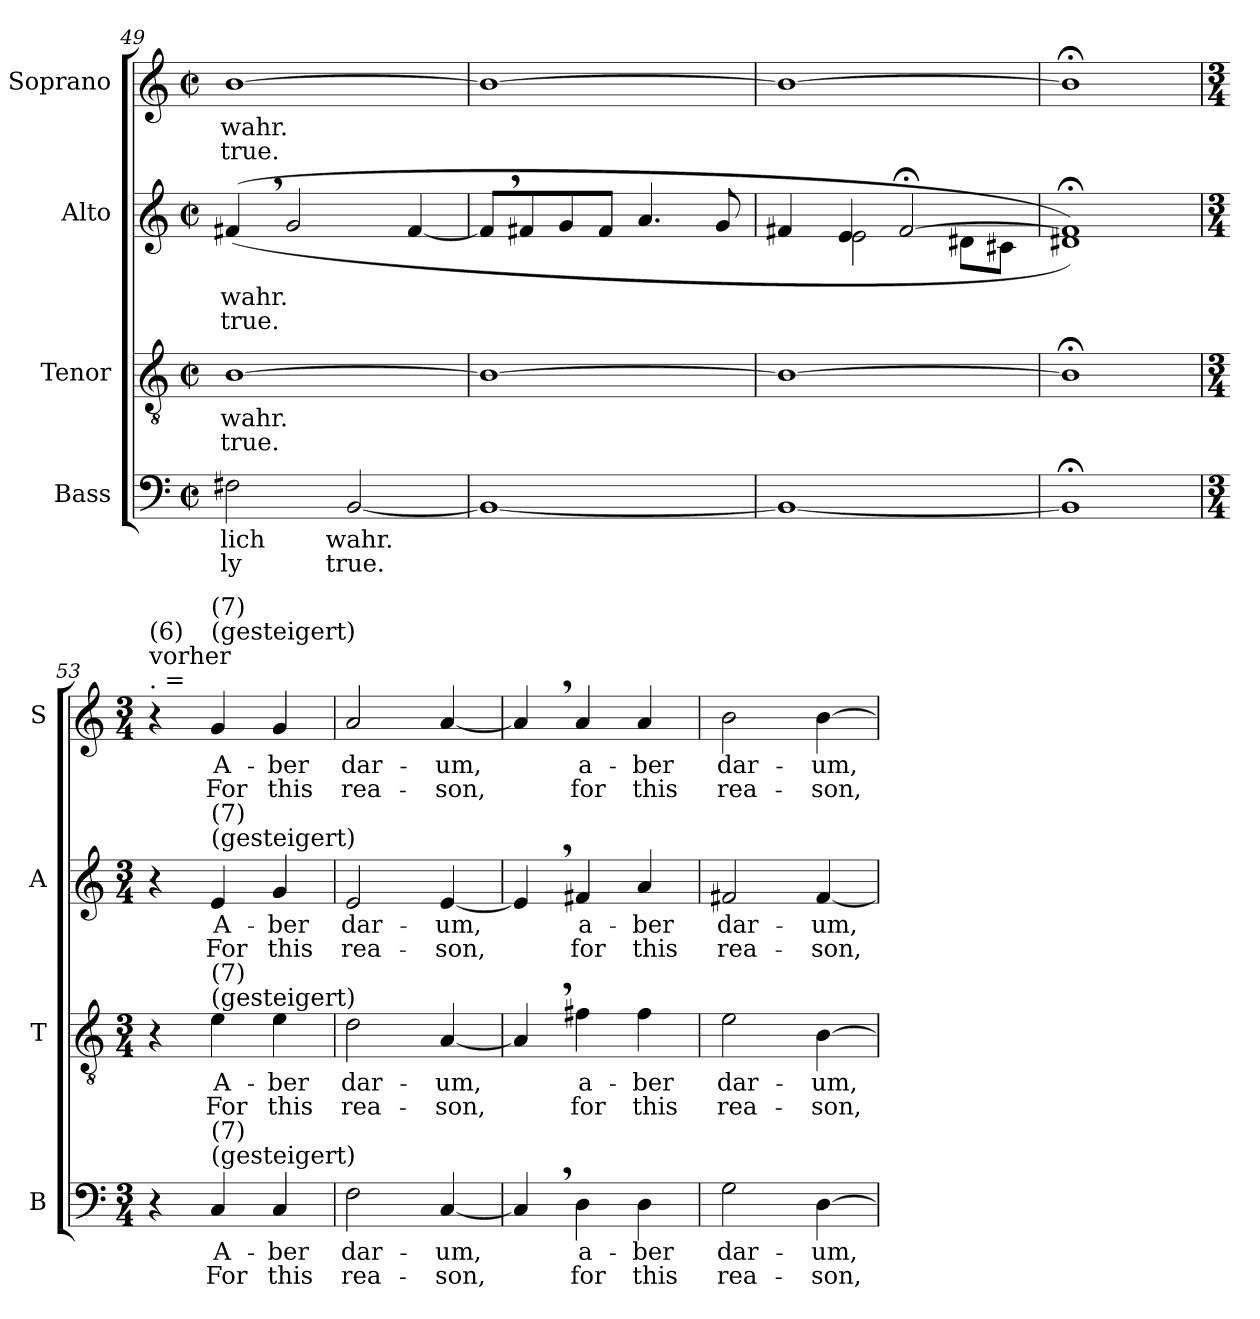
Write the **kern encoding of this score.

**kern	**text	**text	**kern	**text	**text	**kern	**text	**text	**kern	**text	**text
*part4	*part4	*part4	*part3	*part3	*part3	*part2	*part2	*part2	*part1	*part1	*part1
*staff4	*staff4	*staff4	*staff3	*staff3	*staff3	*staff2	*staff2	*staff2	*staff1	*staff1	*staff1
*I"Bass	*	*	*I"Tenor	*	*	*I"Alto	*	*	*I"Soprano	*	*
*I'B	*	*	*I'T	*	*	*I'A	*	*	*I'S	*	*
!!LO:PB:g=z
*clefF4	*	*	*clefGv2	*	*	*clefG2	*	*	*clefG2	*	*
*k[]	*	*	*k[]	*	*	*k[]	*	*	*k[]	*	*
*C:	*	*	*C:	*	*	*C:	*	*	*C:	*	*
*M2/2	*	*	*M2/2	*	*	*M2/2	*	*	*M2/2	*	*
*met(c|)	*	*	*met(c|)	*	*	*met(c|)	*	*	*met(c|)	*	*
=49	=49	=49	=49	=49	=49	=49	=49	=49	=49	=49	=49
!	!LO:LY:b	!LO:LY:b	!	!	!	!	!	!	!	!	!
!	!	!	!	!LO:LY:b	!LO:LY:b	!	!	!	!	!	!
!	!	!	!	!	!	!	!LO:LY:b	!LO:LY:b	!	!	!
!	!	!	!	!	!	!	!	!	!	!LO:LY:b	!LO:LY:b
2F#X\	-lich	-ly	[1B	wahr.	true.	(>(<4f#X,>/	wahr.	true.	[1b	wahr.	true.
.	.	.	.	.	.	2g/	.	.	.	.	.
!	!LO:LY:b	!LO:LY:b	!	!	!	!	!	!	!	!	!
[2BB/	wahr.	true.	.	.	.	.	.	.	.	.	.
.	.	.	.	.	.	[4f#/	.	.	.	.	.
=50	=50	=50	=50	=50	=50	=50	=50	=50	=50	=50	=50
1BB_	.	.	1B_	.	.	8f#,>/L]	.	.	1b_	.	.
.	.	.	.	.	.	8f#X/	.	.	.	.	.
.	.	.	.	.	.	8g/	.	.	.	.	.
.	.	.	.	.	.	8f#/J	.	.	.	.	.
.	.	.	.	.	.	4.a/	.	.	.	.	.
.	.	.	.	.	.	8g/	.	.	.	.	.
=51	=51	=51	=51	=51	=51	=51	=51	=51	=51	=51	=51
*	*	*	*	*	*	*^	*	*	*	*	*
1BB_	.	.	1B_	.	.	4f#X/	4ryy	.	.	1b_	.	.
.	.	.	.	.	.	4e/	2e\	.	.	.	.	.
.	.	.	.	.	.	[>2f#;</	.	.	.	.	.	.
.	.	.	.	.	.	.	8d#X\L	.	.	.	.	.
.	.	.	.	.	.	.	8c#X\J	.	.	.	.	.
=52	=52	=52	=52	=52	=52	=52	=52	=52	=52	=52	=52	=52
1BB;<]	.	.	1B;<]	.	.	1f#;<]	1d#X))	.	.	1b;<]	.	.
*	*	*	*	*	*	*v	*v	*	*	*	*	*
!!LO:LB:g=z
=53	=53	=53	=53	=53	=53	=53	=53	=53	=53	=53	=53
*M3/4	*	*	*M3/4	*	*	*M3/4	*	*	*M3/4	*	*
*	*	*	*	*	*	*^	*	*	*	*	*
!	!	!	!	!	!	!	!	!	!	!LO:TX:a:t=. =	!	!
!	!	!	!	!	!	!	!	!	!	!LO:TX:a:t=vorher	!	!
!	!	!	!	!	!	!	!	!	!	!LO:TX:a:t=(6)	!	!
*	*	*	*	*	*	*v	*v	*	*	*	*	*
4r	.	.	4r	.	.	4r	.	.	4r	.	.
!	!LO:LY:b	!LO:LY:b	!	!	!	!	!	!	!	!	!
!	!	!	!	!LO:LY:b	!LO:LY:b	!	!	!	!	!	!
!	!	!	!	!	!	!	!LO:LY:b	!LO:LY:b	!	!	!
!	!	!	!	!	!	!	!	!	!LO:TX:a:t=(gesteigert)	!	!
!	!	!	!	!	!	!	!	!	!LO:TX:a:t=(7)	!	!
!	!	!	!	!	!	!LO:TX:a:t=(gesteigert)	!	!	!	!	!
!	!	!	!	!	!	!LO:TX:a:t=(7)	!	!	!	!	!
!	!	!	!LO:TX:a:t=(gesteigert)	!	!	!	!	!	!	!	!
!	!	!	!LO:TX:a:t=(7)	!	!	!	!	!	!	!	!
!LO:TX:a:t=(gesteigert)	!	!	!	!	!	!	!	!	!	!	!
!LO:TX:a:t=(7)	!	!	!	!	!	!	!	!	!	!	!
!	!	!	!	!	!	!	!	!	!	!LO:LY:b	!LO:LY:b
4C/	A-	For	4e\	A-	For	4e/	A-	For	4g/	A-	For
!	!LO:LY:b	!LO:LY:b	!	!	!	!	!	!	!	!	!
!	!	!	!	!LO:LY:b	!LO:LY:b	!	!	!	!	!	!
!	!	!	!	!	!	!	!LO:LY:b	!LO:LY:b	!	!	!
!	!	!	!	!	!	!	!	!	!	!LO:LY:b	!LO:LY:b
4C/	-ber	this	4e\	-ber	this	4g/	-ber	this	4g/	-ber	this
=54	=54	=54	=54	=54	=54	=54	=54	=54	=54	=54	=54
!	!LO:LY:b	!LO:LY:b	!	!	!	!	!	!	!	!	!
!	!	!	!	!LO:LY:b	!LO:LY:b	!	!	!	!	!	!
!	!	!	!	!	!	!	!LO:LY:b	!LO:LY:b	!	!	!
!	!	!	!	!	!	!	!	!	!	!LO:LY:b	!LO:LY:b
2F\	dar-	rea-	2d\	dar-	rea-	2e/	dar-	rea-	2a/	dar-	rea-
!	!LO:LY:b	!LO:LY:b	!	!	!	!	!	!	!	!	!
!	!	!	!	!LO:LY:b	!LO:LY:b	!	!	!	!	!	!
!	!	!	!	!	!	!	!LO:LY:b	!LO:LY:b	!	!	!
!	!	!	!	!	!	!	!	!	!	!LO:LY:b	!LO:LY:b
[4C/	-um,	-son,	[4A/	-um,	-son,	[4e/	-um,	-son,	[4a/	-um,	-son,
=55	=55	=55	=55	=55	=55	=55	=55	=55	=55	=55	=55
4C,>/]	.	.	4A,>/]	.	.	4e,>/]	.	.	4a,>/]	.	.
!	!LO:LY:b	!LO:LY:b	!	!	!	!	!	!	!	!	!
!	!	!	!	!LO:LY:b	!LO:LY:b	!	!	!	!	!	!
!	!	!	!	!	!	!	!LO:LY:b	!LO:LY:b	!	!	!
!	!	!	!	!	!	!	!	!	!	!LO:LY:b	!LO:LY:b
4D\	a-	for	4f#X\	a-	for	4f#X/	a-	for	4a/	a-	for
!	!LO:LY:b	!LO:LY:b	!	!	!	!	!	!	!	!	!
!	!	!	!	!LO:LY:b	!LO:LY:b	!	!	!	!	!	!
!	!	!	!	!	!	!	!LO:LY:b	!LO:LY:b	!	!	!
!	!	!	!	!	!	!	!	!	!	!LO:LY:b	!LO:LY:b
4D\	-ber	this	4f#\	-ber	this	4a/	-ber	this	4a/	-ber	this
=56	=56	=56	=56	=56	=56	=56	=56	=56	=56	=56	=56
!	!LO:LY:b	!LO:LY:b	!	!	!	!	!	!	!	!	!
!	!	!	!	!LO:LY:b	!LO:LY:b	!	!	!	!	!	!
!	!	!	!	!	!	!	!LO:LY:b	!LO:LY:b	!	!	!
!	!	!	!	!	!	!	!	!	!	!LO:LY:b	!LO:LY:b
2G\	dar-	rea-	2e\	dar-	rea-	2f#X/	dar-	rea-	2b\	dar-	rea-
!	!LO:LY:b	!LO:LY:b	!	!	!	!	!	!	!	!	!
!	!	!	!	!LO:LY:b	!LO:LY:b	!	!	!	!	!	!
!	!	!	!	!	!	!	!LO:LY:b	!LO:LY:b	!	!	!
!	!	!	!	!	!	!	!	!	!	!LO:LY:b	!LO:LY:b
[4D\	-um,	-son,	[4B\	-um,	-son,	[4f#/	-um,	-son,	[4b\	-um,	-son,
=	=	=	=	=	=	=	=	=	=	=	=
*-	*-	*-	*-	*-	*-	*-	*-	*-	*-	*-	*-
